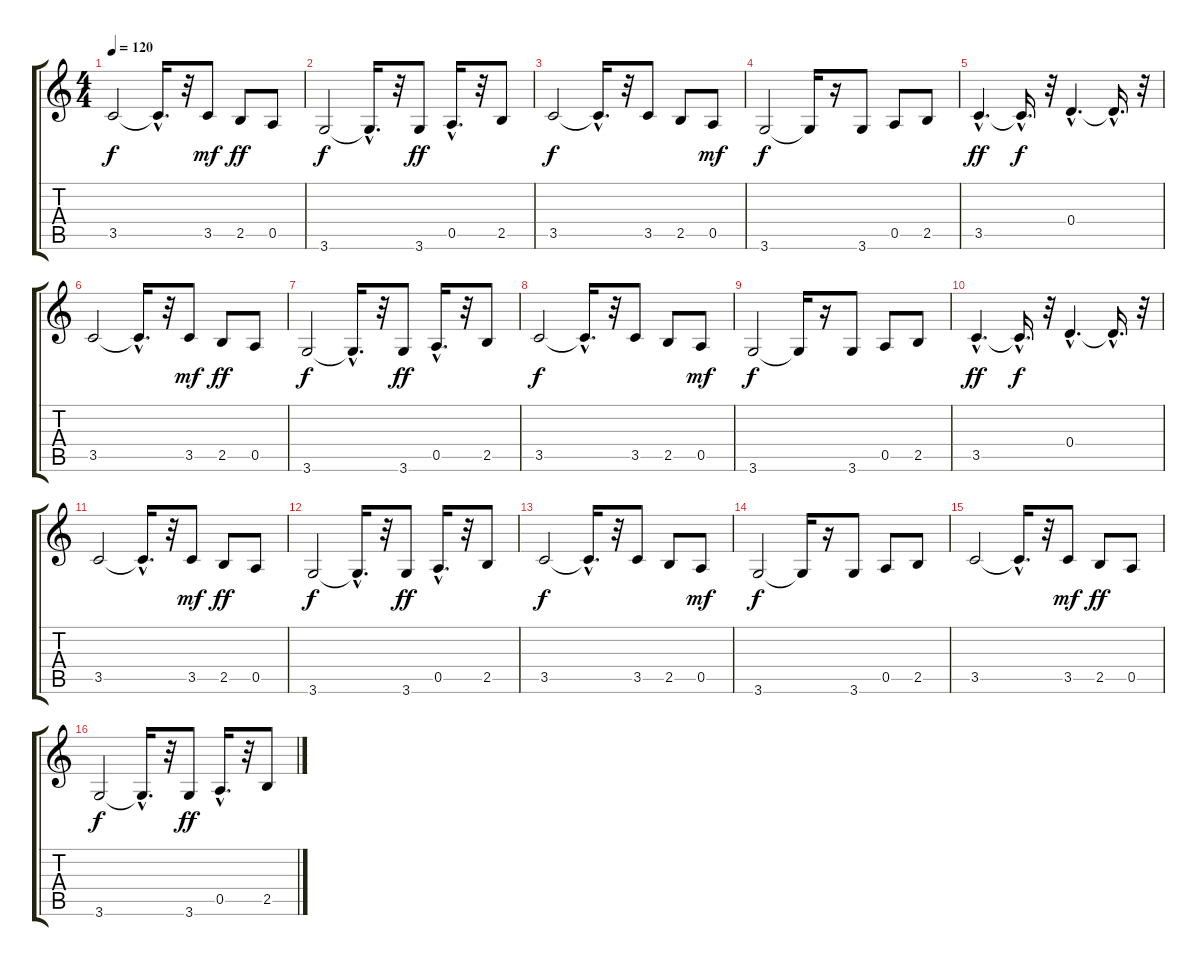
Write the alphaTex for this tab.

\track "" {instrument acousticguitarnylon}
\staff {score tabs}
\tuning (E4 B3 G3 D3 A2 E2) {hide}
\ts (4 4)
\tempo 120
\clef g2
\ks c
3.5.2{dy f} 3.5{hac t}.16{d} r.32 3.5.8{dy mf} 2.5.8{dy ff} 0.5.8 |
3.6.2{dy f} 3.6{hac t}.16{d} r.32 3.6.8{dy ff} 0.5{hac}.16{d} r.32 2.5.8 |
3.5.2{dy f} 3.5{hac t}.16{d} r.32 3.5.8 2.5.8 0.5.8{dy mf} |
3.6.2{dy f} 3.6{t}.16 r.16 3.6.8 0.5.8 2.5.8 |
3.5{hac}.4{d dy ff} 3.5{hac t}.16{d dy f} r.32 0.4{hac}.4{d} 0.4{hac t}.16{d} r.32 |
3.5.2 3.5{hac t}.16{d} r.32 3.5.8{dy mf} 2.5.8{dy ff} 0.5.8 |
3.6.2{dy f} 3.6{hac t}.16{d} r.32 3.6.8{dy ff} 0.5{hac}.16{d} r.32 2.5.8 |
3.5.2{dy f} 3.5{hac t}.16{d} r.32 3.5.8 2.5.8 0.5.8{dy mf} |
3.6.2{dy f} 3.6{t}.16 r.16 3.6.8 0.5.8 2.5.8 |
3.5{hac}.4{d dy ff} 3.5{hac t}.16{d dy f} r.32 0.4{hac}.4{d} 0.4{hac t}.16{d} r.32 |
3.5.2 3.5{hac t}.16{d} r.32 3.5.8{dy mf} 2.5.8{dy ff} 0.5.8 |
3.6.2{dy f} 3.6{hac t}.16{d} r.32 3.6.8{dy ff} 0.5{hac}.16{d} r.32 2.5.8 |
3.5.2{dy f} 3.5{hac t}.16{d} r.32 3.5.8 2.5.8 0.5.8{dy mf} |
3.6.2{dy f} 3.6{t}.16 r.16 3.6.8 0.5.8 2.5.8 |
3.5.2 3.5{hac t}.16{d} r.32 3.5.8{dy mf} 2.5.8{dy ff} 0.5.8 |
3.6.2{dy f} 3.6{hac t}.16{d} r.32 3.6.8{dy ff} 0.5{hac}.16{d} r.32 2.5.8
